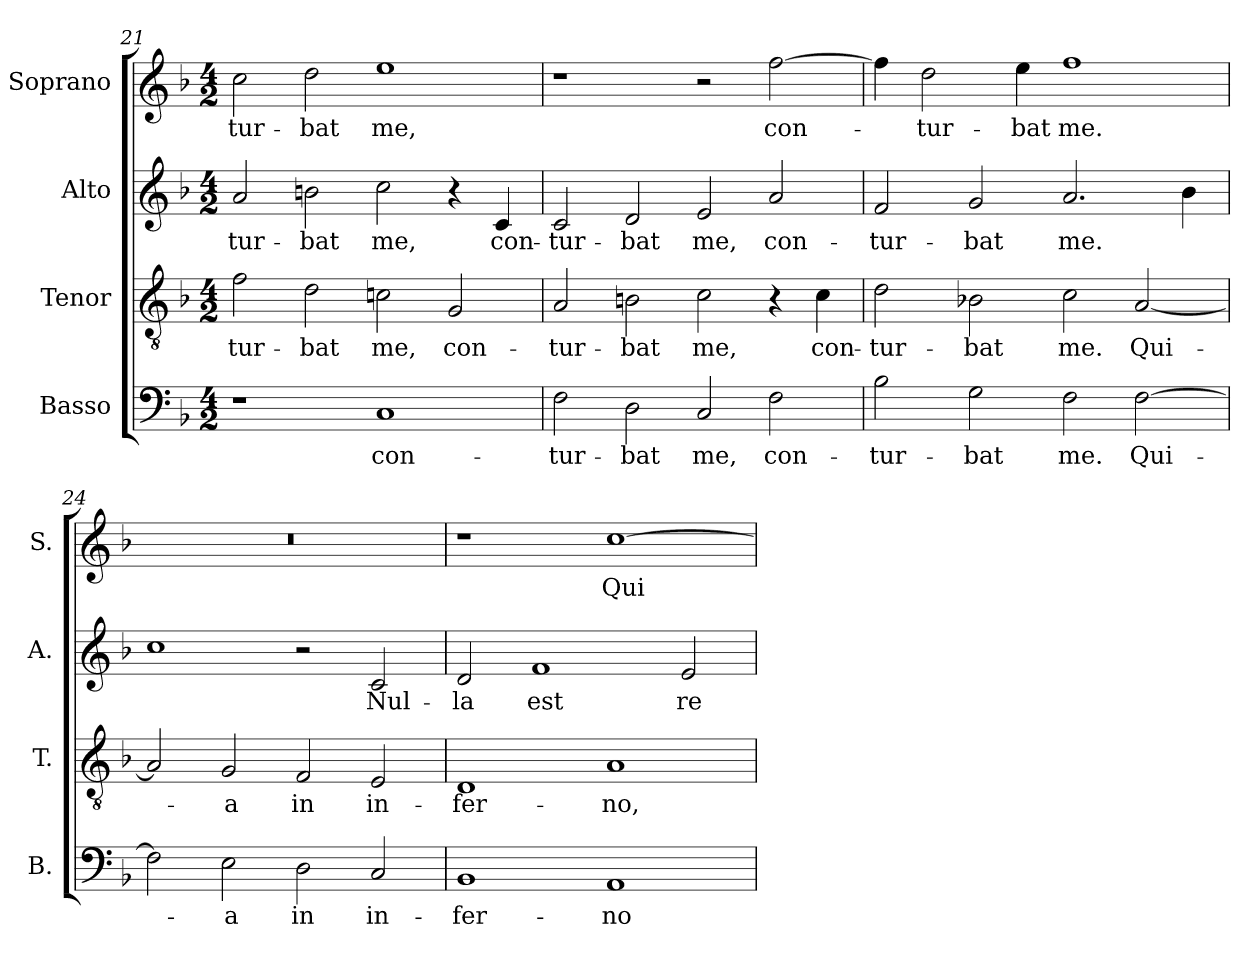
**kern	**text	**kern	**text	**kern	**text	**kern	**text
*part4	*part4	*part3	*part3	*part2	*part2	*part1	*part1
*staff4	*staff4	*staff3	*staff3	*staff2	*staff2	*staff1	*staff1
*I"Basso	*	*I"Tenor	*	*I"Alto	*	*I"Soprano	*
*I'B.	*	*I'T.	*	*I'A.	*	*I'S.	*
*clefF4	*	*clefGv2	*	*clefG2	*	*clefG2	*
*	*	*ITrd7c12	*	*	*	*	*
*k[b-]	*	*k[b-]	*	*k[b-]	*	*k[b-]	*
*F:	*	*F:	*	*F:	*	*F:	*
*M4/2	*	*M4/2	*	*M4/2	*	*M4/2	*
=21	=21	=21	=21	=21	=21	=21	=21
!	!	!	!LO:LY:b:color=#000000	!	!	!	!
!	!	!	!	!	!LO:LY:b:color=#000000	!	!
!	!	!	!	!	!	!	!LO:LY:b:color=#000000
1r	.	2Fi\	-tur-	2ai/	-tur-	2cci\	-tur-
!	!	!	!LO:LY:b:color=#000000	!	!	!	!
!	!	!	!	!	!LO:LY:b:color=#000000	!	!
!	!	!	!	!	!	!	!LO:LY:b:color=#000000
.	.	2Di\	-bat	2bni\	-bat	2ddi\	-bat
!	!LO:LY:b:color=#000000	!	!	!	!	!	!
!	!	!	!LO:LY:b:color=#000000	!	!	!	!
!	!	!	!	!	!LO:LY:b:color=#000000	!	!
!	!	!	!	!	!	!	!LO:LY:b:color=#000000
1Ci	con-	2Cni\	me,	2cci\	me,	1eei	me,
!	!	!	!LO:LY:b:color=#000000	!	!	!	!
.	.	2GGi/	con-	4r	.	.	.
!	!	!	!	!	!LO:LY:b:color=#000000	!	!
.	.	.	.	4ci/	con-	.	.
=22	=22	=22	=22	=22	=22	=22	=22
!	!LO:LY:b:color=#000000	!	!	!	!	!	!
!	!	!	!LO:LY:b:color=#000000	!	!	!	!
!	!	!	!	!	!LO:LY:b:color=#000000	!	!
2Fi\	-tur-	2AAi/	-tur-	2ci/	-tur-	1r	.
!	!LO:LY:b:color=#000000	!	!	!	!	!	!
!	!	!	!LO:LY:b:color=#000000	!	!	!	!
!	!	!	!	!	!LO:LY:b:color=#000000	!	!
2Di\	-bat	2BBni\	-bat	2di/	-bat	.	.
!	!LO:LY:b:color=#000000	!	!	!	!	!	!
!	!	!	!LO:LY:b:color=#000000	!	!	!	!
!	!	!	!	!	!LO:LY:b:color=#000000	!	!
2Ci/	me,	2Ci\	me,	2ei/	me,	2r	.
!	!LO:LY:b:color=#000000	!	!	!	!	!	!
!	!	!	!	!	!LO:LY:b:color=#000000	!	!
!	!	!	!	!	!	!	!LO:LY:b:color=#000000
2Fi\	con-	4r	.	2ai/	con-	[2ffi\	con-
!	!	!	!LO:LY:b:color=#000000	!	!	!	!
.	.	4Ci\	con-	.	.	.	.
!!LO:LB:g=z
=23	=23	=23	=23	=23	=23	=23	=23
!	!LO:LY:b:color=#000000	!	!	!	!	!	!
!	!	!	!LO:LY:b:color=#000000	!	!	!	!
!	!	!	!	!	!LO:LY:b:color=#000000	!	!
2B-i\	-tur-	2Di\	-tur-	2fi/	-tur-	4ffi\]	.
!	!	!	!	!	!	!	!LO:LY:b:color=#000000
.	.	.	.	.	.	2ddi\	-tur-
!	!LO:LY:b:color=#000000	!	!	!	!	!	!
!	!	!	!LO:LY:b:color=#000000	!	!	!	!
!	!	!	!	!	!LO:LY:b:color=#000000	!	!
2Gi\	-bat	2BB-Xi\	-bat	2gi/	-bat	.	.
!	!	!	!	!	!	!	!LO:LY:b:color=#000000
.	.	.	.	.	.	4eei\	-bat
!	!LO:LY:b:color=#000000	!	!	!	!	!	!
!	!	!	!LO:LY:b:color=#000000	!	!	!	!
!	!	!	!	!	!LO:LY:b:color=#000000	!	!
!	!	!	!	!	!	!	!LO:LY:b:color=#000000
2Fi\	me.	2Ci\	me.	2.ai/	me.	1ffi	me.
!	!LO:LY:b:color=#000000	!	!	!	!	!	!
!	!	!	!LO:LY:b:color=#000000	!	!	!	!
[2Fi\	Qui-	[2AAi/	Qui-	.	.	.	.
.	.	.	.	4b-i\	.	.	.
=24	=24	=24	=24	=24	=24	=24	=24
!	!	!	!	!	!	!LO:N:vis=1	!
2Fi\]	.	2AAi/]	.	1cci	.	0r	.
!	!LO:LY:b:color=#000000	!	!	!	!	!	!
!	!	!	!LO:LY:b:color=#000000	!	!	!	!
2Ei\	-a	2GGi/	-a	.	.	.	.
!	!LO:LY:b:color=#000000	!	!	!	!	!	!
!	!	!	!LO:LY:b:color=#000000	!	!	!	!
2Di\	in	2FFi/	in	2r	.	.	.
!	!LO:LY:b:color=#000000	!	!	!	!	!	!
!	!	!	!LO:LY:b:color=#000000	!	!	!	!
!	!	!	!	!	!LO:LY:b:color=#000000	!	!
2Ci/	in-	2EEi/	in-	2ci/	Nul-	.	.
=25	=25	=25	=25	=25	=25	=25	=25
!	!LO:LY:b:color=#000000	!	!	!	!	!	!
!	!	!	!LO:LY:b:color=#000000	!	!	!	!
!	!	!	!	!	!LO:LY:b:color=#000000	!	!
1BB-i	-fer-	1DDi	-fer-	2di/	-la	1r	.
!	!	!	!	!	!LO:LY:b:color=#000000	!	!
.	.	.	.	1fi	est	.	.
!	!LO:LY:b:color=#000000	!	!	!	!	!	!
!	!	!	!LO:LY:b:color=#000000	!	!	!	!
!	!	!	!	!	!	!	!LO:LY:b:color=#000000
1AAi	-no	1AAi	-no,	.	.	[1cci	Qui-
!	!	!	!	!	!LO:LY:b:color=#000000	!	!
.	.	.	.	2ei/	re-	.	.
=	=	=	=	=	=	=	=
*-	*-	*-	*-	*-	*-	*-	*-
